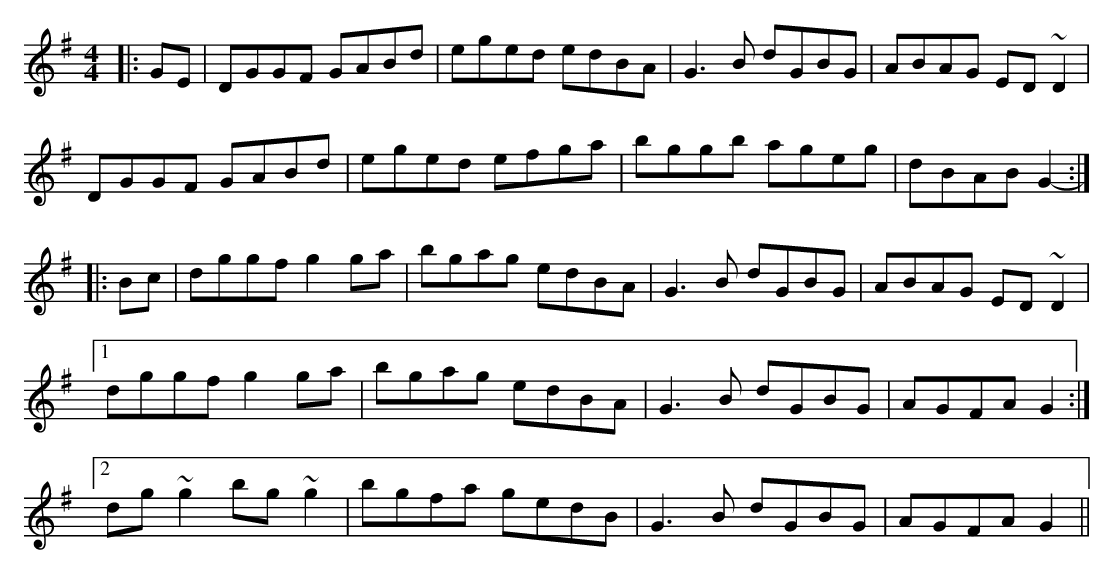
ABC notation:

X:1
M:4/4
K:G
|:GE|DGGF GABd|eged edBA|G3 B dGBG|ABAG ED ~D2|
DGGF GABd|eged efga|bggb ageg|dBAB G2-:|
|:Bc|dggf g2 ga|bgag edBA|G3 B dGBG|ABAG ED ~D2|
[1 dggf g2 ga|bgag edBA|G3 B dGBG|AGFA G2:|
[2 dg ~g2 bg ~g2|bgfa gedB|G3 B dGBG|AGFA G2||
